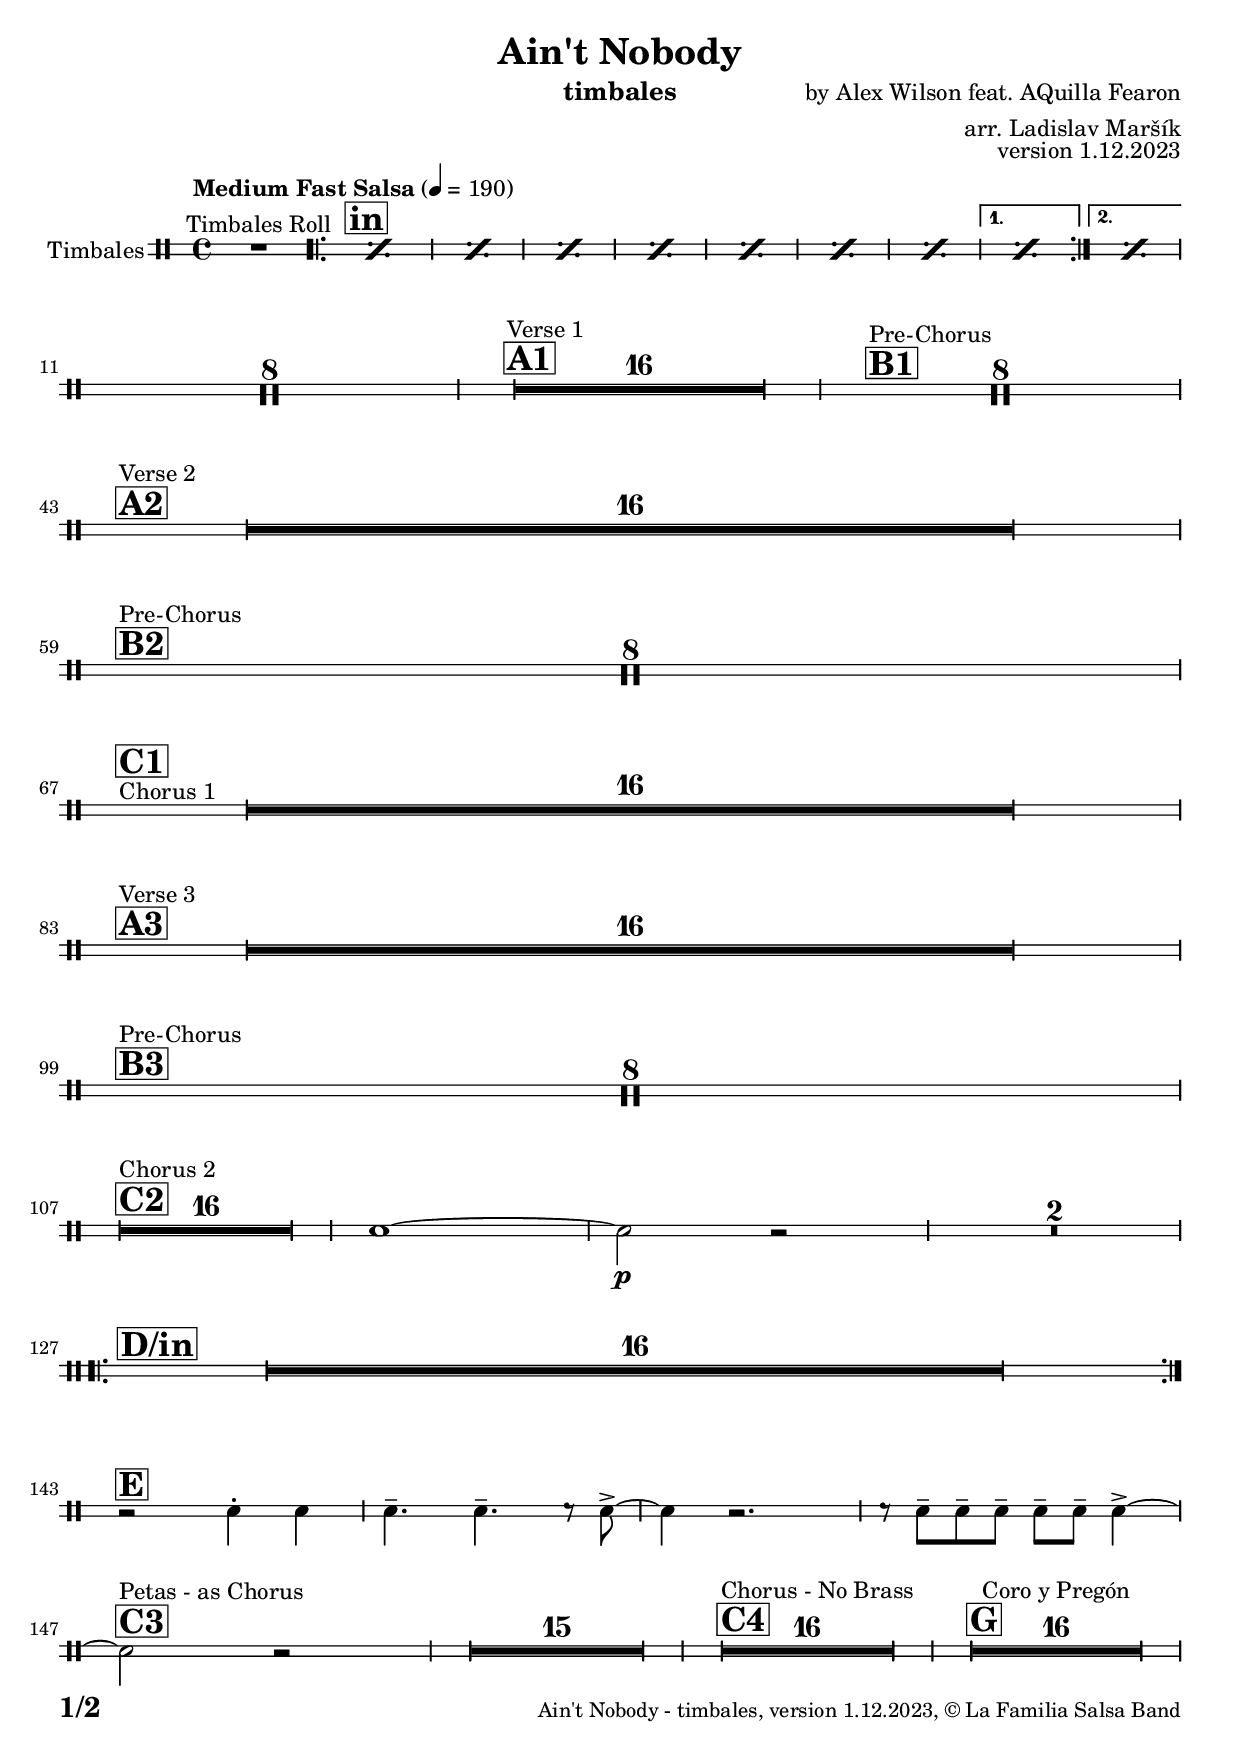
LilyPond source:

\version "2.24.0"

% Sheet revision 2022_09

\header {
  title = "Ain't Nobody"
  instrument = "timbales"
  composer = "by Alex Wilson feat. AQuilla Fearon"
  arranger = "arr. Ladislav Maršík"
  opus = "version 1.12.2023"
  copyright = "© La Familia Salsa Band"
}

inst =
#(define-music-function
  (string)
  (string?)
  #{ <>^\markup \abs-fontsize #16 \bold \box #string #})

makePercent = #(define-music-function (note) (ly:music?)
                 (make-music 'PercentEvent 'length (ly:music-length note)))

#(define (test-stencil grob text)
   (let* ((orig (ly:grob-original grob))
          (siblings (ly:spanner-broken-into orig)) ; have we been split?
          (refp (ly:grob-system grob))
          (left-bound (ly:spanner-bound grob LEFT))
          (right-bound (ly:spanner-bound grob RIGHT))
          (elts-L (ly:grob-array->list (ly:grob-object left-bound 'elements)))
          (elts-R (ly:grob-array->list (ly:grob-object right-bound 'elements)))
          (break-alignment-L
           (filter
            (lambda (elt) (grob::has-interface elt 'break-alignment-interface))
            elts-L))
          (break-alignment-R
           (filter
            (lambda (elt) (grob::has-interface elt 'break-alignment-interface))
            elts-R))
          (break-alignment-L-ext (ly:grob-extent (car break-alignment-L) refp X))
          (break-alignment-R-ext (ly:grob-extent (car break-alignment-R) refp X))
          (num
           (markup text))
          (num
           (if (or (null? siblings)
                   (eq? grob (car siblings)))
               num
               (make-parenthesize-markup num)))
          (num (grob-interpret-markup grob num))
          (num-stil-ext-X (ly:stencil-extent num X))
          (num-stil-ext-Y (ly:stencil-extent num Y))
          (num (ly:stencil-aligned-to num X CENTER))
          (num
           (ly:stencil-translate-axis
            num
            (+ (interval-length break-alignment-L-ext)
               (* 0.5
                  (- (car break-alignment-R-ext)
                     (cdr break-alignment-L-ext))))
            X))
          (bracket-L
           (markup
            #:path
            0.1 ; line-thickness
            `((moveto 0.5 ,(* 0.5 (interval-length num-stil-ext-Y)))
              (lineto ,(* 0.5
                          (- (car break-alignment-R-ext)
                             (cdr break-alignment-L-ext)
                             (interval-length num-stil-ext-X)))
                      ,(* 0.5 (interval-length num-stil-ext-Y)))
              (closepath)
              (rlineto 0.0
                       ,(if (or (null? siblings) (eq? grob (car siblings)))
                            -1.0 0.0)))))
          (bracket-R
           (markup
            #:path
            0.1
            `((moveto ,(* 0.5
                          (- (car break-alignment-R-ext)
                             (cdr break-alignment-L-ext)
                             (interval-length num-stil-ext-X)))
                      ,(* 0.5 (interval-length num-stil-ext-Y)))
              (lineto 0.5
                      ,(* 0.5 (interval-length num-stil-ext-Y)))
              (closepath)
              (rlineto 0.0
                       ,(if (or (null? siblings) (eq? grob (last siblings)))
                            -1.0 0.0)))))
          (bracket-L (grob-interpret-markup grob bracket-L))
          (bracket-R (grob-interpret-markup grob bracket-R))
          (num (ly:stencil-combine-at-edge num X LEFT bracket-L 0.4))
          (num (ly:stencil-combine-at-edge num X RIGHT bracket-R 0.4)))
     num))

#(define-public (Measure_attached_spanner_engraver context)
   (let ((span '())
         (finished '())
         (event-start '())
         (event-stop '()))
     (make-engraver
      (listeners ((measure-counter-event engraver event)
                  (if (= START (ly:event-property event 'span-direction))
                      (set! event-start event)
                      (set! event-stop event))))
      ((process-music trans)
       (if (ly:stream-event? event-stop)
           (if (null? span)
               (ly:warning "You're trying to end a measure-attached spanner but you haven't started one.")
               (begin (set! finished span)
                 (ly:engraver-announce-end-grob trans finished event-start)
                 (set! span '())
                 (set! event-stop '()))))
       (if (ly:stream-event? event-start)
           (begin (set! span (ly:engraver-make-grob trans 'MeasureCounter event-start))
             (set! event-start '()))))
      ((stop-translation-timestep trans)
       (if (and (ly:spanner? span)
                (null? (ly:spanner-bound span LEFT))
                (moment<=? (ly:context-property context 'measurePosition) ZERO-MOMENT))
           (ly:spanner-set-bound! span LEFT
                                  (ly:context-property context 'currentCommandColumn)))
       (if (and (ly:spanner? finished)
                (moment<=? (ly:context-property context 'measurePosition) ZERO-MOMENT))
           (begin
            (if (null? (ly:spanner-bound finished RIGHT))
                (ly:spanner-set-bound! finished RIGHT
                                       (ly:context-property context 'currentCommandColumn)))
            (set! finished '())
            (set! event-start '())
            (set! event-stop '()))))
      ((finalize trans)
       (if (ly:spanner? finished)
           (begin
            (if (null? (ly:spanner-bound finished RIGHT))
                (set! (ly:spanner-bound finished RIGHT)
                      (ly:context-property context 'currentCommandColumn)))
            (set! finished '())))
       (if (ly:spanner? span)
           (begin
            (ly:warning "I think there's a dangling measure-attached spanner :-(")
            (ly:grob-suicide! span)
            (set! span '())))))))

\layout {
  \context {
    \Staff
    \consists #Measure_attached_spanner_engraver
    \override MeasureCounter.font-encoding = #'latin1
    \override MeasureCounter.font-size = 0
    \override MeasureCounter.outside-staff-padding = 2
    \override MeasureCounter.outside-staff-horizontal-padding = #0
  }
}

repeatBracket = #(define-music-function
                  (parser location N note)
                  (number? ly:music?)
                  #{
                    \override Staff.MeasureCounter.stencil =
                    #(lambda (grob) (test-stencil grob #{ #(string-append(number->string N) "x") #} ))
                    \startMeasureCount
                    \repeat volta #N { $note }
                    \stopMeasureCount
                  #}
                  )

Timbales = \new DrumVoice \drummode {
  \set Staff.instrumentName = \markup {
    \center-align { "Timbales" }
  }
  
  \time 4/4
  \tempo "Medium Fast Salsa" 4 = 190
   
  R1 ^\markup { "Timbales Roll" }
  
  \inst "in"
  
  \repeat volta 2 { 
    \repeat percent 7 { \makePercent s1 }
  }
    \alternative { 
    {
      \makePercent s1 |
    } 
    {
      \makePercent s1 |
    }
  }
  \break
 R1*8
  
  \inst "A1"
  s1*0
  ^\markup { "Verse 1" }
  \set Score.skipBars = ##t R1*16 
  
  \inst "B1"
  s1*0
  ^\markup { "Pre-Chorus" }
  \set Score.skipBars = ##t R1*8
  
  \break
    \inst "A2" 
  s1*0
  ^\markup { "Verse 2" }
   R1*16
  \break
  \inst "B2"
    s1*0
  ^\markup { "Pre-Chorus" }
  R1*8
  \break
  s1*0
  ^\markup { "Chorus 1" }
  \inst "C1"
    R1*16
  \break

  \inst "A3"
  s1*0 ^\markup { "Verse 3" } 
    R1*16 \break 

  \inst "B3"
  s1*0 ^\markup { "Pre-Chorus" }
  R1*8 \break
  
  \inst "C2"
    s1*0 ^\markup { "Chorus 2" }
  
  R1*16
  cgh1 ~ |
   cgh2 \p r2 |
  R1 * 2 \break
  
  \inst "D/in"
  \repeat volta 2 { 
    R1*16 \break
  }
  
  \inst "E"
  r2  cgh4 -.  cgh |
   cgh4. --  cgh4. -- r8  cgh8 -> ~ |
   cgh4 r2. |
  r8  cgh --  cgh --  cgh --  cgh --  cgh --  cgh4 -> ~ | \break
  
  \inst "C3"
   cgh2 ^\markup { "Petas - as Chorus" } r2 |
  R1*15
  \inst "C4"
  s1*0
  ^\markup { "Chorus - No Brass" }
  R1 * 16 | 
  \inst "G"
  R1 * 16 ^\markup { "Coro y Pregón" }  | \break
  \inst "H"
  s1*0
  ^\markup { "Petas + Pregón" }
  R1*8
  R1*6
   cgh1 |
   cgh2.  cgh4 |
  
  \label #'lastPage
  \bar "|."  
}

\score {
  \compressMMRests \new StaffGroup <<
    \new DrumStaff \with {
      drumStyleTable = #timbales-style
      \override StaffSymbol.line-count = #2
      \override BarLine.bar-extent = #'(-1 . 1)
      \consists "Volta_engraver"
    }
    <<
      \Timbales
    >>
  >>
  \layout {
    \context {
      \Score
      \remove "Volta_engraver"
    }
  }
}

\paper {
  system-system-spacing =
  #'((basic-distance . 14)
     (minimum-distance . 10)
     (padding . 1)
     (stretchability . 60))
  between-system-padding = #2
  bottom-margin = 5\mm

  print-page-number = ##t
  print-first-page-number = ##t
  oddHeaderMarkup = \markup \fill-line { " " }
  evenHeaderMarkup = \markup \fill-line { " " }
  oddFooterMarkup = \markup {
    \fill-line {
      \bold \fontsize #2
      \concat { \fromproperty #'page:page-number-string "/" \page-ref #'lastPage "0" "?" }

      \fontsize #-1
      \concat { \fromproperty #'header:title " - " \fromproperty #'header:instrument ", " \fromproperty #'header:opus ", " \fromproperty #'header:copyright }
    }
  }
  evenFooterMarkup = \markup {
    \fill-line {
      \fontsize #-1
      \concat { \fromproperty #'header:title " - " \fromproperty #'header:instrument ", " \fromproperty #'header:opus ", " \fromproperty #'header:copyright }

      \bold \fontsize #2
      \concat { \fromproperty #'page:page-number-string "/" \page-ref #'lastPage "0" "?" }
    }
  }
}